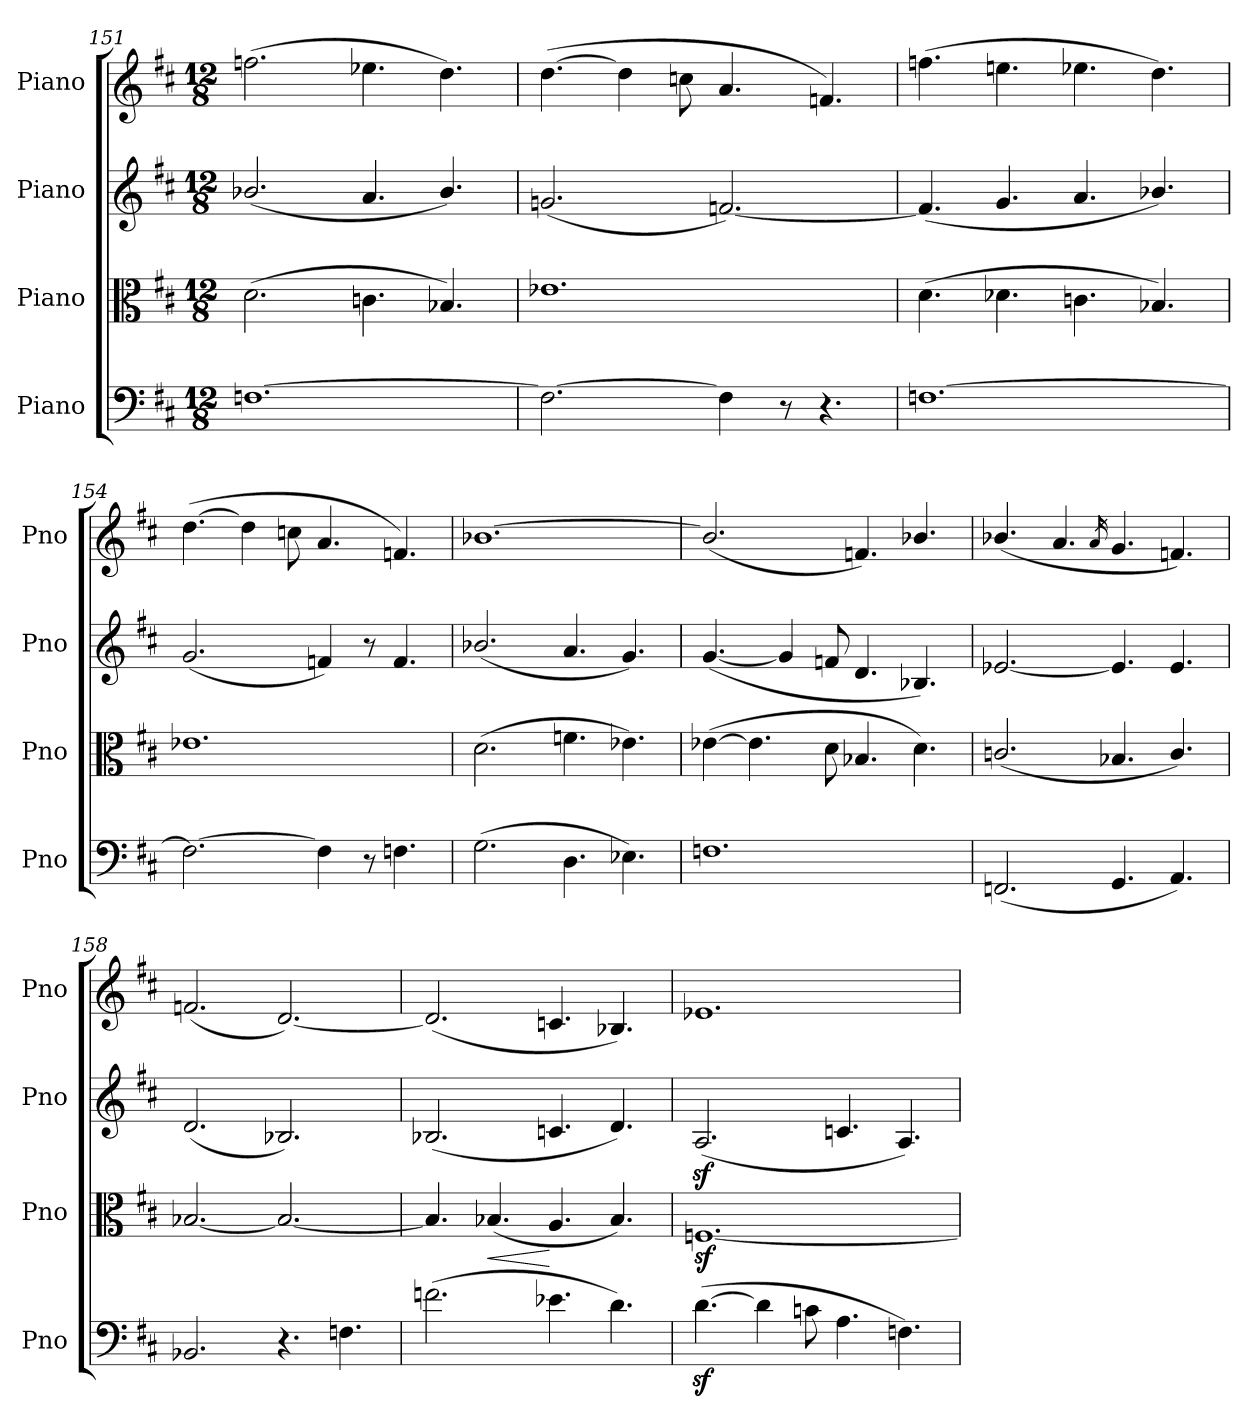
**kern	**kern	**dynam	**kern	**kern
*part4	*part3	*part3	*part2	*part1
*staff4	*staff3	*staff3	*staff2	*staff1
*I"Piano	*I"Piano	*	*I"Piano	*I"Piano
*I'Pno	*I'Pno	*	*I'Pno	*I'Pno
*clefF4	*clefC3	*	*clefG2	*clefG2
*k[f#c#]	*k[f#c#]	*	*k[f#c#]	*k[f#c#]
*M12/8	*M12/8	*	*M12/8	*M12/8
=151	=151	=151	=151	=151
[1.Fn	(2.d\	.	(2.b-X/	(2.ffn\
.	4.cn\	.	4.a/	4.ee-X\
.	4.B-X/)	.	4.b-/)	4.dd\)
=152	=152	=152	=152	=152
2.F\_	1.e-X	.	(2.gn/	([4.dd\
.	.	.	.	4dd\]
.	.	.	.	8ccn\
4F\]	.	.	[2.fn/)	4.a/
8r	.	.	.	.
4.r	.	.	.	4.fn/)
=153	=153	=153	=153	=153
[1.Fn	(4.d\	.	(4.f/]	(4.ffn\
.	4.d-X\	.	4.g/	4.een\
.	4.cn\	.	4.a/	4.ee-X\
.	4.B-X/)	.	4.b-X/)	4.dd\)
=154	=154	=154	=154	=154
2.F\_	1.e-X	.	(2.g/	([4.dd\
.	.	.	.	4dd\]
.	.	.	.	8ccn\
4F\]	.	.	4fn/)	4.a/
8r	.	.	8r	.
4.Fn\	.	.	4.f/	4.fn/)
=155	=155	=155	=155	=155
(2.G\	(2.d\	.	(2.b-X/	[1.b-X
4.D\	4.fn\	.	4.a/	.
4.E-X\)	4.e-X\)	.	4.g/)	.
=156	=156	=156	=156	=156
1.Fn	([4e-X\	.	([4.g/	(2.b-/]
.	4.e-\]	.	.	.
.	.	.	4g/]	.
.	8d\	.	8fn/	.
.	4.B-X/	.	4.d/	4.fn/)
.	4.d\)	.	4.B-X/)	4.b-X/
=157	=157	=157	=157	=157
(2.FFn/	(2.cn/	.	[2.e-X/	(4.b-X/
.	.	.	.	4.a/
.	.	.	.	16qa/
4.GG/	4.B-X/	.	4.e-/]	4.g/
4.AA/)	4.c/)	.	4.e-/	4.fn/)
!!LO:LB:g=z
=158	=158	=158	=158	=158
2.BB-X/	[2.B-X/	.	(2.d/	(2.fn/
4.r	2.B-/_	.	2.B-X/)	[2.d/)
4.Fn\	.	.	.	.
=159	=159	=159	=159	=159
(2.fn\	4.B-/]	.	(2.B-X/	(2.d/]
!	!	!LO:HP:b	!	!
.	(4.B-X/	<	.	.
4.e-X\	4.A/	[	4.cn/	4.cn/
4.d\)	4.B-/)	.	4.d/)	4.B-X/)
=160	=160	=160	=160	=160
([4.dz>\	[1.Fnz>	.	(2.Az>/	1.e-X
4d\]	.	.	.	.
8cn\	.	.	.	.
4.A\	.	.	4.cn/	.
4.Fn\)	.	.	4.A/)	.
=	=	=	=	=
*-	*-	*-	*-	*-
